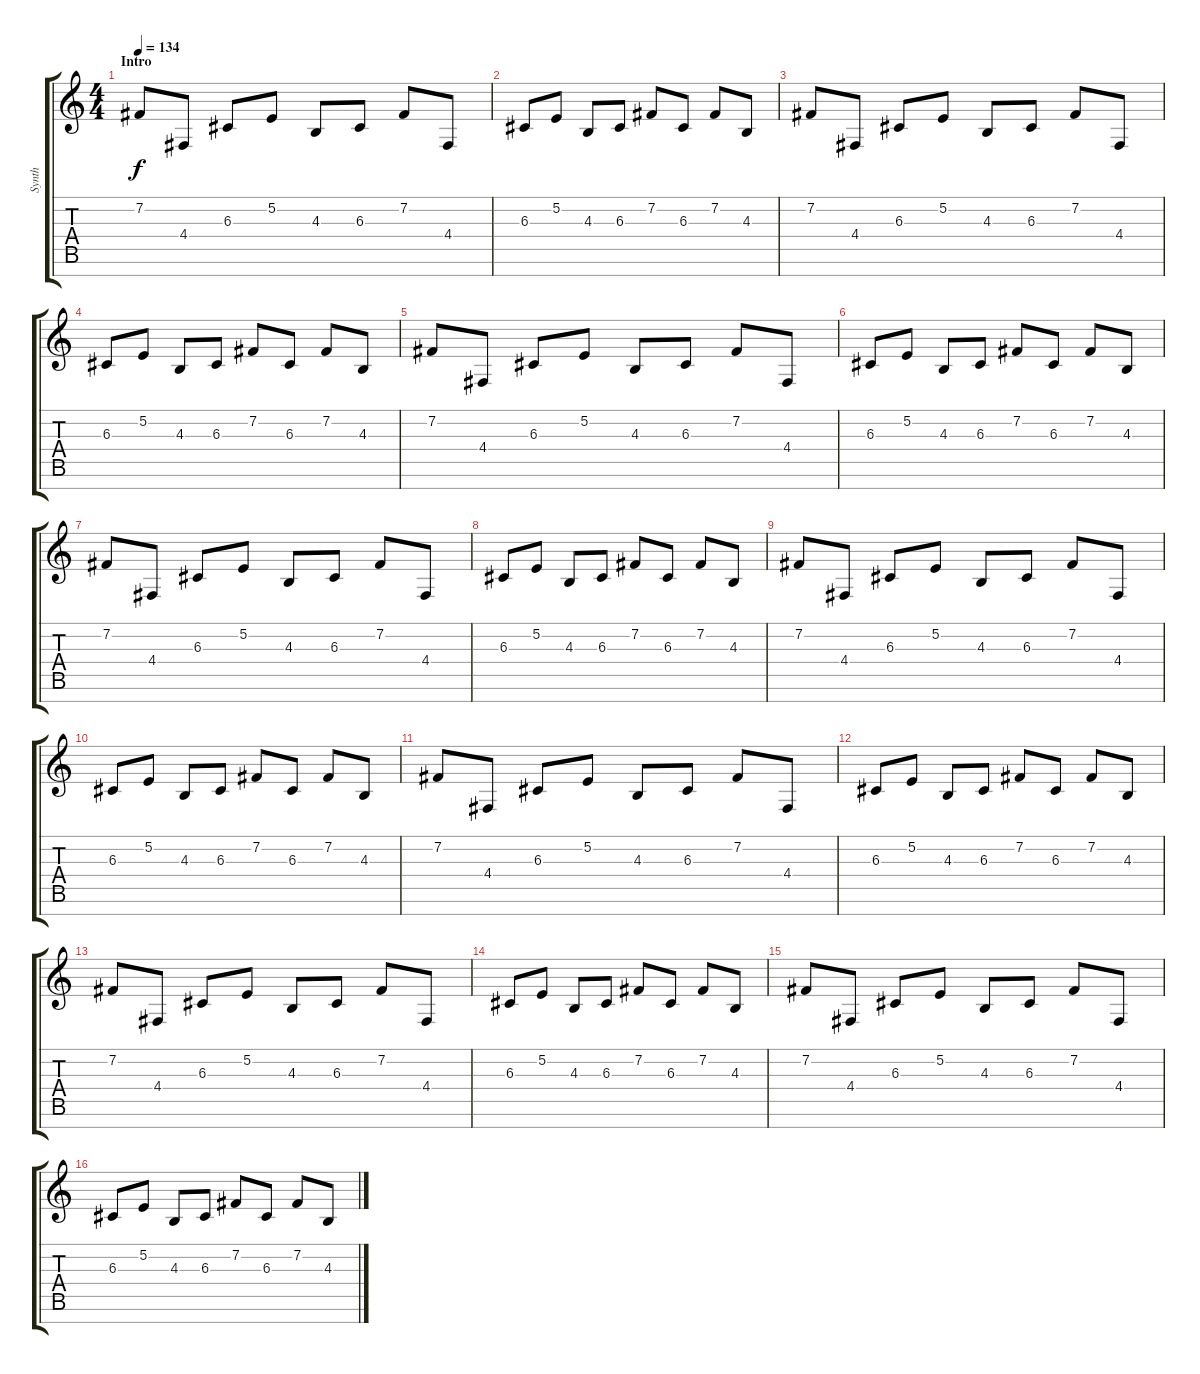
\track ("Synth" "Synth") {instrument reedorgan}
\staff {score tabs}
\tuning (E4 B3 G3 D3 A2 E2 B1) {hide}
\ts (4 4)
\section ("" "Intro")
\tempo 134
\clef g2
\ks c
7.2.8{dy f volume 16 balance 8 instrument reedorgan} 4.4.8 6.3.8 5.2.8 4.3.8 6.3.8 7.2.8 4.4.8 |
6.3.8 5.2.8 4.3.8 6.3.8 7.2.8 6.3.8 7.2.8 4.3.8 |
7.2.8 4.4.8 6.3.8 5.2.8 4.3.8 6.3.8 7.2.8 4.4.8 |
6.3.8 5.2.8 4.3.8 6.3.8 7.2.8 6.3.8 7.2.8 4.3.8 |
7.2.8 4.4.8 6.3.8 5.2.8 4.3.8 6.3.8 7.2.8 4.4.8 |
6.3.8 5.2.8 4.3.8 6.3.8 7.2.8 6.3.8 7.2.8 4.3.8 |
7.2.8 4.4.8 6.3.8 5.2.8 4.3.8 6.3.8 7.2.8 4.4.8 |
6.3.8 5.2.8 4.3.8 6.3.8 7.2.8 6.3.8 7.2.8 4.3.8 |
7.2.8 4.4.8 6.3.8 5.2.8 4.3.8 6.3.8 7.2.8 4.4.8 |
6.3.8 5.2.8 4.3.8 6.3.8 7.2.8 6.3.8 7.2.8 4.3.8 |
7.2.8 4.4.8 6.3.8 5.2.8 4.3.8 6.3.8 7.2.8 4.4.8 |
6.3.8 5.2.8 4.3.8 6.3.8 7.2.8 6.3.8 7.2.8 4.3.8 |
7.2.8 4.4.8 6.3.8 5.2.8 4.3.8 6.3.8 7.2.8 4.4.8 |
6.3.8 5.2.8 4.3.8 6.3.8 7.2.8 6.3.8 7.2.8 4.3.8 |
7.2.8 4.4.8 6.3.8 5.2.8 4.3.8 6.3.8 7.2.8 4.4.8 |
6.3.8 5.2.8 4.3.8 6.3.8 7.2.8 6.3.8 7.2.8 4.3.8
